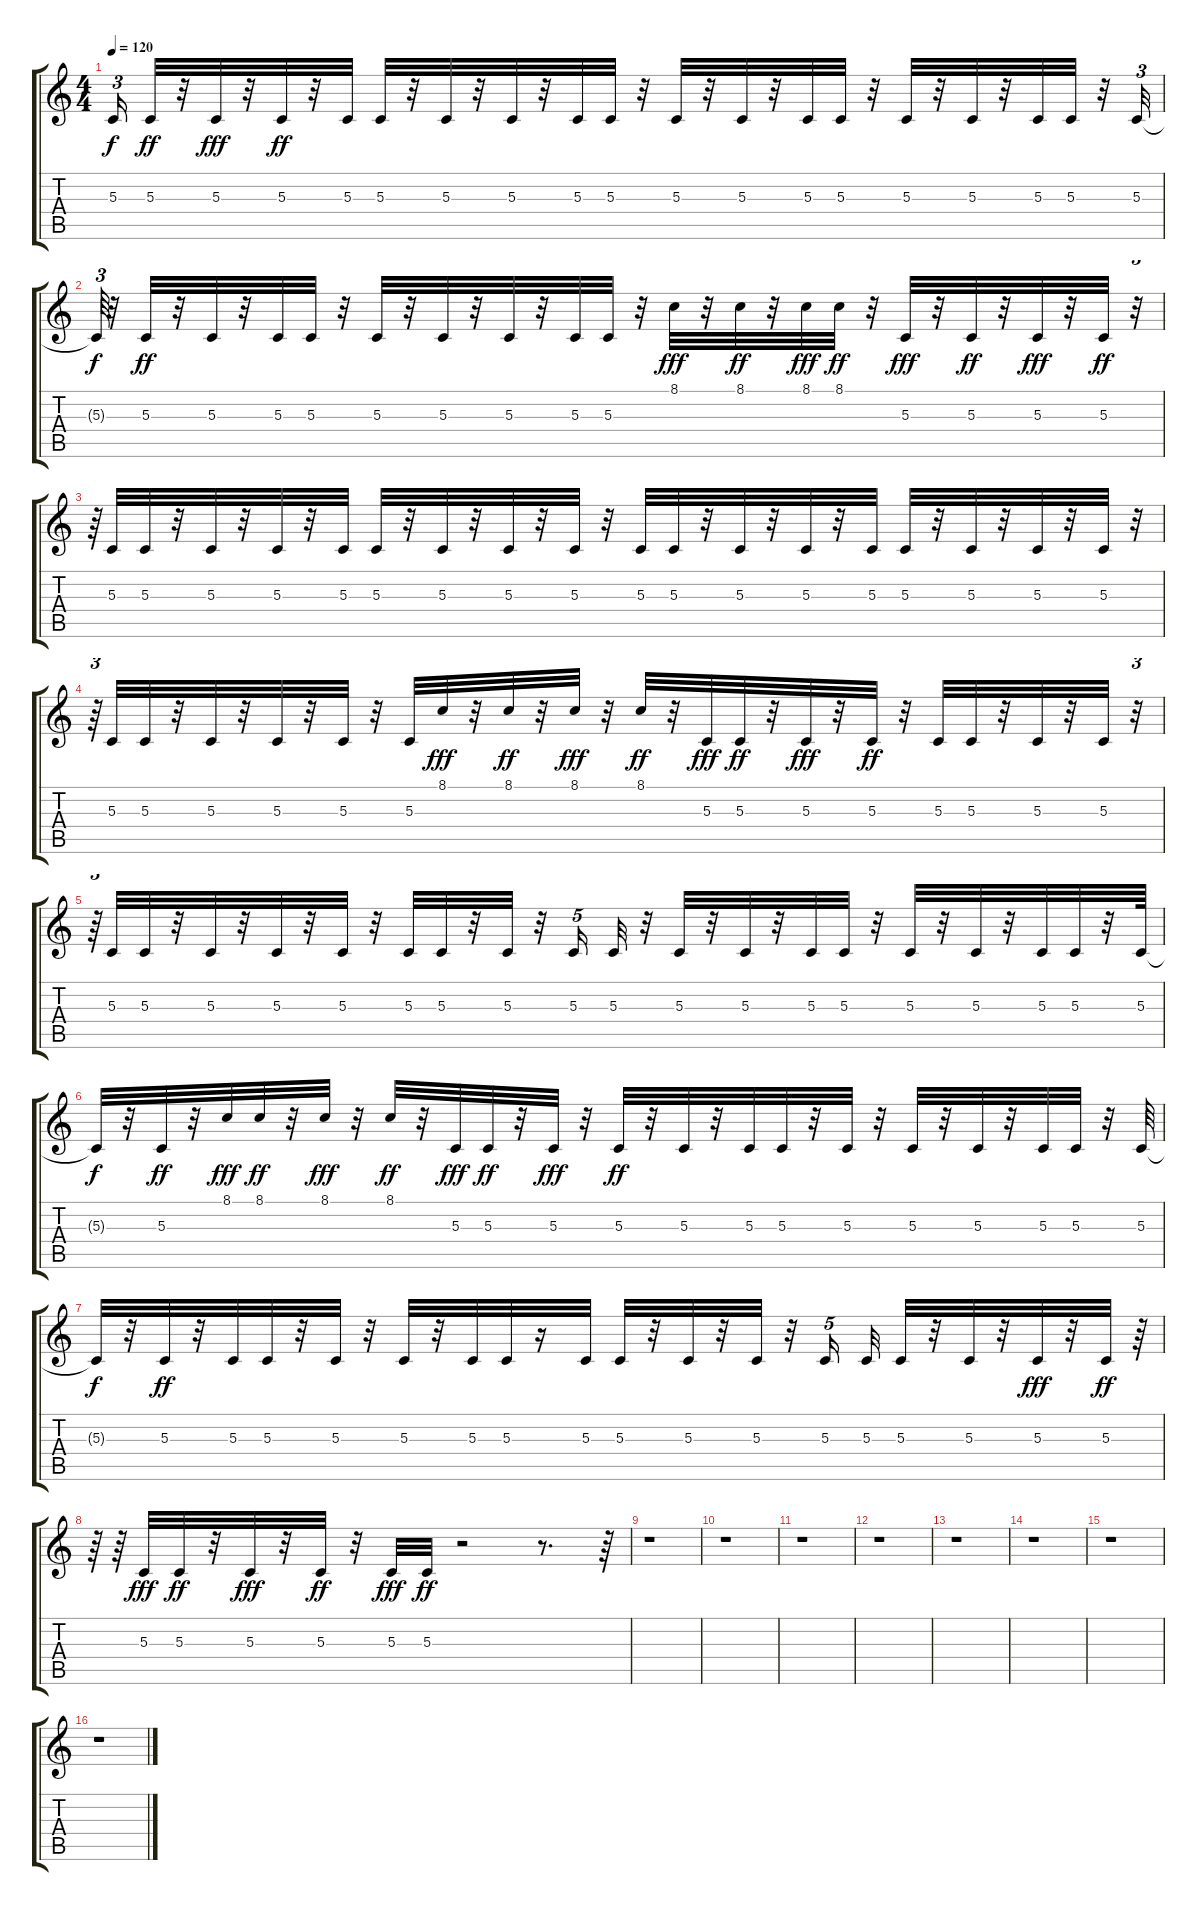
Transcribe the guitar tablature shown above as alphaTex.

\track "" {instrument helicopter}
\staff {score tabs}
\tuning (E4 B3 G3 D3 A2 E2) {hide}
\ts (4 4)
\tempo 120
\clef g2
\ks c
5.3{t}.16{tu (3 2) dy f} 5.3.32{dy ff} r.32 5.3.32{dy fff} r.32 5.3.32{dy ff} r.32 5.3.32{balance 8} 5.3.32 r.32 5.3.32 r.32 5.3.32 r.32 5.3.32 5.3.32 r.32 5.3.32 r.32 5.3.32 r.32 5.3.32 5.3.32 r.32 5.3.32 r.32 5.3.32 r.32 5.3.32 5.3.32 r.32 5.3.32{tu (3 2)} |
5.3{t}.64{tu (3 2) dy f} r.32 5.3.32{dy ff} r.32 5.3.32 r.32 5.3.32 5.3.32 r.32 5.3.32 r.32 5.3.32 r.32 5.3.32 r.32 5.3.32 5.3.32 r.32 8.1.32{dy fff balance 2} r.32 8.1.32{dy ff} r.32 8.1.32{dy fff} 8.1.32{dy ff} r.32 5.3.32{dy fff} r.32 5.3.32{dy ff} r.32 5.3.32{dy fff} r.32 5.3.32{dy ff} r.32{tu (3 2)} |
r.64{tu (3 2)} 5.3.32 5.3.32{balance 8} r.32 5.3.32 r.32 5.3.32 r.32 5.3.32 5.3.32 r.32 5.3.32 r.32 5.3.32 r.32 5.3.32 r.32 5.3.32 5.3.32 r.32 5.3.32 r.32 5.3.32 r.32 5.3.32 5.3.32 r.32 5.3.32 r.32 5.3.32 r.32 5.3.32 r.32{tu (3 2)} |
r.64{tu (3 2)} 5.3.32 5.3.32 r.32 5.3.32 r.32 5.3.32 r.32 5.3.32 r.32 5.3.32 8.1.32{dy fff balance 2} r.32 8.1.32{dy ff} r.32 8.1.32{dy fff} r.32 8.1.32{dy ff} r.32 5.3.32{dy fff} 5.3.32{dy ff} r.32 5.3.32{dy fff} r.32 5.3.32{dy ff} r.32 5.3.32{balance 8} 5.3.32 r.32 5.3.32 r.32 5.3.32 r.32{tu (3 2)} |
r.64{tu (3 2)} 5.3.32 5.3.32 r.32 5.3.32 r.32 5.3.32 r.32 5.3.32 r.32 5.3.32 5.3.32 r.32 5.3.32 r.32 5.3.16{tu (5 4)} 5.3.32 r.32 5.3.32 r.32 5.3.32 r.32 5.3.32 5.3.32 r.32 5.3.32 r.32 5.3.32 r.32 5.3.32 5.3.32 r.32 5.3.64 |
5.3{t}.32{dy f} r.32 5.3.32{dy ff} r.32 8.1.32{dy fff} 8.1.32{dy ff balance 2} r.32 8.1.32{dy fff} r.32 8.1.32{dy ff} r.32 5.3.32{dy fff} 5.3.32{dy ff} r.32 5.3.32{dy fff} r.32 5.3.32{dy ff} r.32 5.3.32{balance 8} r.32 5.3.32 5.3.32 r.32 5.3.32 r.32 5.3.32 r.32 5.3.32 r.32 5.3.32 5.3.32 r.32 5.3.64 |
5.3{t}.32{dy f} r.32 5.3.32{dy ff} r.32 5.3.32 5.3.32 r.32 5.3.32 r.32 5.3.32 r.32 5.3.32 5.3.32 r.16 5.3.32 5.3.32 r.32 5.3.32 r.32 5.3.32 r.32 5.3.16{tu (5 4)} 5.3.32 5.3.32 r.32 5.3.32 r.32 5.3.32{dy fff} r.32 5.3.32{dy ff balance 2} r.64 |
r.64 r.64 5.3.32{dy fff} 5.3.32{dy ff} r.32 5.3.32{dy fff} r.32 5.3.32{dy ff} r.32 5.3.32{dy fff} 5.3.32{dy ff} r.2 r.8{d} r.64 |
r.1 |
r.1 |
r.1 |
r.1 |
r.1 |
r.1 |
r.1 |
r.1
